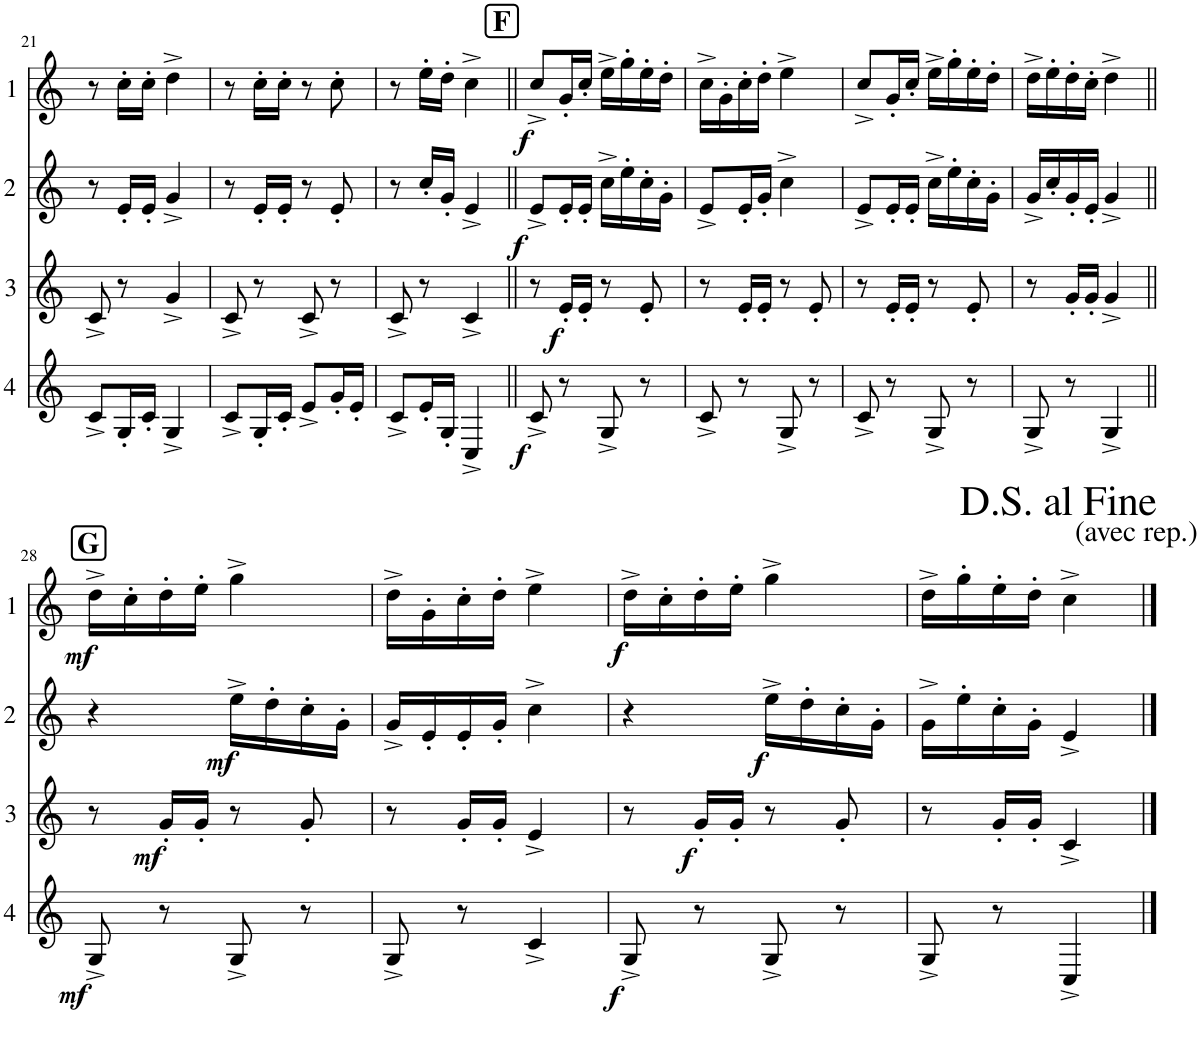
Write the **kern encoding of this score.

**kern	**dynam	**kern	**dynam	**kern	**dynam	**kern	**dynam
*part4	*part4	*part3	*part3	*part2	*part2	*part1	*part1
*staff4	*staff4	*staff3	*staff3	*staff2	*staff2	*staff1	*staff1
*I"Cor 4	*	*I"Cor 3	*	*I"Cor 2	*	*I"Cor 1	*
!!LO:PB:g=z
*clefG2	*	*clefG2	*	*clefG2	*	*clefG2	*
*Trd4c7	*	*Trd4c7	*	*Trd4c7	*	*Trd4c7	*
*k[]	*	*k[]	*	*k[]	*	*k[]	*
*M2/4	*	*M2/4	*	*M2/4	*	*M2/4	*
=21	=21	=21	=21	=21	=21	=21	=21
8c^/L	.	8c^/	.	8r	.	8r	.
16G'/L	.	8r	.	16e'/LL	.	16cc'\LL	.
16c'/JJ	.	.	.	16e'/JJ	.	16cc'\JJ	.
4G^/	.	4g^/	.	4g^/	.	4dd^\	.
=22	=22	=22	=22	=22	=22	=22	=22
8c^/L	.	8c^/	.	8r	.	8r	.
16G'/L	.	8r	.	16e'/LL	.	16cc'\LL	.
16c'/JJ	.	.	.	16e'/JJ	.	16cc'\JJ	.
8e^/L	.	8c^/	.	8r	.	8r	.
16g'/L	.	8r	.	8e'/	.	8cc'\	.
16e'/JJ	.	.	.	.	.	.	.
=23	=23	=23	=23	=23	=23	=23	=23
8c^/L	.	8c^/	.	8r	.	8r	.
16e'/L	.	8r	.	16cc'/LL	.	16ee'\LL	.
16G'/JJ	.	.	.	16g'/JJ	.	16dd'\JJ	.
4C^/	.	4c^/	.	4e^/	.	4cc^\	.
!!LO:REH:place=s1:a:B:cj:fs=14:t=F
=24||	=24||	=24||	=24||	=24||	=24||	=24||	=24||
!	!LO:DY:b	!	!	!	!LO:DY:b	!	!LO:DY:b
8c^/	f	8r	.	8e^/L	f	8cc^/L	f
!	!	!	!LO:DY:b	!	!	!	!
8r	.	16e'/LL	f	16e'/L	.	16g'/L	.
.	.	16e'/JJ	.	16e'/JJ	.	16cc'/JJ	.
8G^/	.	8r	.	16cc^\LL	.	16ee^\LL	.
.	.	.	.	16ee'\	.	16gg'\	.
8r	.	8e'/	.	16cc'\	.	16ee'\	.
.	.	.	.	16g'\JJ	.	16dd'\JJ	.
=25	=25	=25	=25	=25	=25	=25	=25
8c^/	.	8r	.	8e^/L	.	16cc^\LL	.
.	.	.	.	.	.	16g'\	.
8r	.	16e'/LL	.	16e'/L	.	16cc'\	.
.	.	16e'/JJ	.	16g'/JJ	.	16dd'\JJ	.
8G^/	.	8r	.	4cc^\	.	4ee^\	.
8r	.	8e'/	.	.	.	.	.
=26	=26	=26	=26	=26	=26	=26	=26
8c^/	.	8r	.	8e^/L	.	8cc^/L	.
8r	.	16e'/LL	.	16e'/L	.	16g'/L	.
.	.	16e'/JJ	.	16e'/JJ	.	16cc'/JJ	.
8G^/	.	8r	.	16cc^\LL	.	16ee^\LL	.
.	.	.	.	16ee'\	.	16gg'\	.
8r	.	8e'/	.	16cc'\	.	16ee'\	.
.	.	.	.	16g'\JJ	.	16dd'\JJ	.
=27	=27	=27	=27	=27	=27	=27	=27
8G^/	.	8r	.	16g^/LL	.	16dd^\LL	.
.	.	.	.	16cc'/	.	16ee'\	.
8r	.	16g'/LL	.	16g'/	.	16dd'\	.
.	.	16g'/JJ	.	16e'/JJ	.	16cc'\JJ	.
4G^/	.	4g^/	.	4g^/	.	4dd^\	.
!!LO:LB:g=z
!!LO:REH:place=s1:a:B:cj:fs=14:t=G
=28||	=28||	=28||	=28||	=28||	=28||	=28||	=28||
!	!LO:DY:b	!	!	!	!	!	!LO:DY:b
8G^/	mf	8r	.	4r	.	16dd^\LL	mf
.	.	.	.	.	.	16cc'\	.
!	!	!	!LO:DY:b	!	!	!	!
8r	.	16g'/LL	mf	.	.	16dd'\	.
.	.	16g'/JJ	.	.	.	16ee'\JJ	.
!	!	!	!	!	!LO:DY:b	!	!
8G^/	.	8r	.	16ee^\LL	mf	4gg^\	.
.	.	.	.	16dd'\	.	.	.
8r	.	8g'/	.	16cc'\	.	.	.
.	.	.	.	16g'\JJ	.	.	.
=29	=29	=29	=29	=29	=29	=29	=29
8G^/	.	8r	.	16g^/LL	.	16dd^\LL	.
.	.	.	.	16e'/	.	16g'\	.
8r	.	16g'/LL	.	16e'/	.	16cc'\	.
.	.	16g'/JJ	.	16g'/JJ	.	16dd'\JJ	.
4c^/	.	4e^/	.	4cc^\	.	4ee^\	.
=30	=30	=30	=30	=30	=30	=30	=30
!	!LO:DY:b	!	!	!	!	!	!LO:DY:b
8G^/	f	8r	.	4r	.	16dd^\LL	f
.	.	.	.	.	.	16cc'\	.
!	!	!	!LO:DY:b	!	!	!	!
8r	.	16g'/LL	f	.	.	16dd'\	.
.	.	16g'/JJ	.	.	.	16ee'\JJ	.
!	!	!	!	!	!LO:DY:b	!	!
8G^/	.	8r	.	16ee^\LL	f	4gg^\	.
.	.	.	.	16dd'\	.	.	.
8r	.	8g'/	.	16cc'\	.	.	.
.	.	.	.	16g'\JJ	.	.	.
=31	=31	=31	=31	=31	=31	=31	=31
8G^/	.	8r	.	16g^\LL	.	16dd^\LL	.
.	.	.	.	16ee'\	.	16gg'\	.
8r	.	16g'/LL	.	16cc'\	.	16ee'\	.
.	.	16g'/JJ	.	16g'\JJ	.	16dd'\JJ	.
!	!	!	!	!	!	!LO:TX:a:t=(avec rep.)	!
4C^/	.	4c^/	.	4e^/	.	4cc^\	.
==	==	==	==	==	==	==	==
*-	*-	*-	*-	*-	*-	*-	*-
